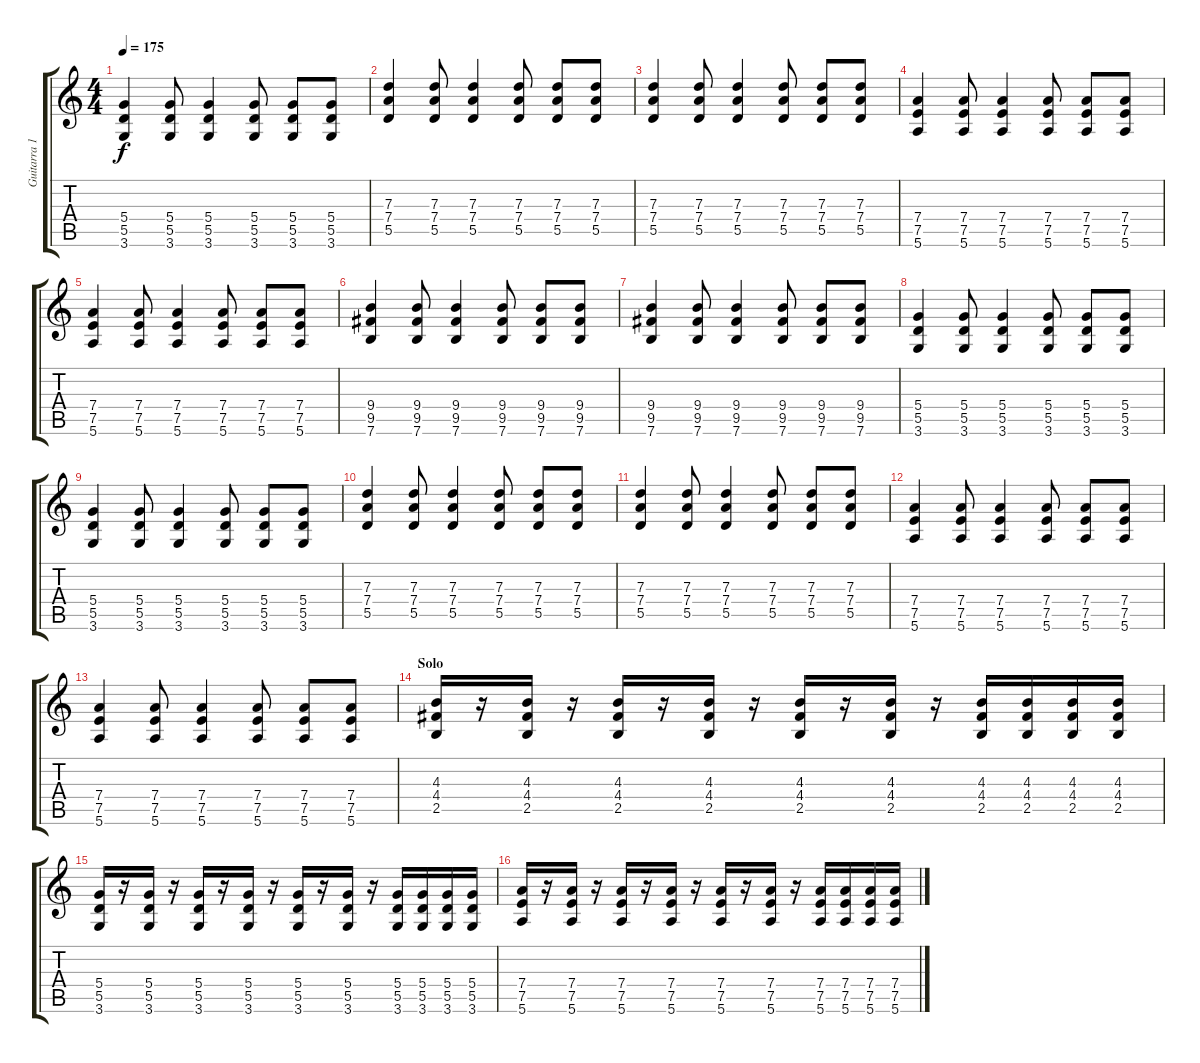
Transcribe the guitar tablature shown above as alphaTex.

\track ("Guitarra 1 - Mathias" "Guitarra 1") {instrument distortionguitar}
\staff {score tabs}
\tuning (E4 B3 G3 D3 A2 E2) {hide}
\ts (4 4)
\tempo 175
\clef g2
\ks c
(5.4 5.5 3.6).4{dy f} (5.4 5.5 3.6).8 (5.4 5.5 3.6).4 (5.4 5.5 3.6).8 (5.4 5.5 3.6).8 (5.4 5.5 3.6).8 |
(7.3 7.4 5.5).4 (7.3 7.4 5.5).8 (7.3 7.4 5.5).4 (7.3 7.4 5.5).8 (7.3 7.4 5.5).8 (7.3 7.4 5.5).8 |
(7.3 7.4 5.5).4 (7.3 7.4 5.5).8 (7.3 7.4 5.5).4 (7.3 7.4 5.5).8 (7.3 7.4 5.5).8 (7.3 7.4 5.5).8 |
(7.4 7.5 5.6).4 (7.4 7.5 5.6).8 (7.4 7.5 5.6).4 (7.4 7.5 5.6).8 (7.4 7.5 5.6).8 (7.4 7.5 5.6).8 |
(7.4 7.5 5.6).4 (7.4 7.5 5.6).8 (7.4 7.5 5.6).4 (7.4 7.5 5.6).8 (7.4 7.5 5.6).8 (7.4 7.5 5.6).8 |
(9.4 9.5 7.6).4 (9.4 9.5 7.6).8 (9.4 9.5 7.6).4 (9.4 9.5 7.6).8 (9.4 9.5 7.6).8 (9.4 9.5 7.6).8 |
(9.4 9.5 7.6).4 (9.4 9.5 7.6).8 (9.4 9.5 7.6).4 (9.4 9.5 7.6).8 (9.4 9.5 7.6).8 (9.4 9.5 7.6).8 |
(5.4 5.5 3.6).4 (5.4 5.5 3.6).8 (5.4 5.5 3.6).4 (5.4 5.5 3.6).8 (5.4 5.5 3.6).8 (5.4 5.5 3.6).8 |
(5.4 5.5 3.6).4 (5.4 5.5 3.6).8 (5.4 5.5 3.6).4 (5.4 5.5 3.6).8 (5.4 5.5 3.6).8 (5.4 5.5 3.6).8 |
(7.3 7.4 5.5).4 (7.3 7.4 5.5).8 (7.3 7.4 5.5).4 (7.3 7.4 5.5).8 (7.3 7.4 5.5).8 (7.3 7.4 5.5).8 |
(7.3 7.4 5.5).4 (7.3 7.4 5.5).8 (7.3 7.4 5.5).4 (7.3 7.4 5.5).8 (7.3 7.4 5.5).8 (7.3 7.4 5.5).8 |
(7.4 7.5 5.6).4 (7.4 7.5 5.6).8 (7.4 7.5 5.6).4 (7.4 7.5 5.6).8 (7.4 7.5 5.6).8 (7.4 7.5 5.6).8 |
(7.4 7.5 5.6).4 (7.4 7.5 5.6).8 (7.4 7.5 5.6).4 (7.4 7.5 5.6).8 (7.4 7.5 5.6).8 (7.4 7.5 5.6).8 |
\section ("" "Solo")
(4.3 4.4 2.5).16 r.16 (4.3 4.4 2.5).16 r.16 (4.3 4.4 2.5).16 r.16 (4.3 4.4 2.5).16 r.16 (4.3 4.4 2.5).16 r.16 (4.3 4.4 2.5).16 r.16 (4.3 4.4 2.5).16 (4.3 4.4 2.5).16 (4.3 4.4 2.5).16 (4.3 4.4 2.5).16 |
(5.4 5.5 3.6).16 r.16 (5.4 5.5 3.6).16 r.16 (5.4 5.5 3.6).16 r.16 (5.4 5.5 3.6).16 r.16 (5.4 5.5 3.6).16 r.16 (5.4 5.5 3.6).16 r.16 (5.4 5.5 3.6).16 (5.4 5.5 3.6).16 (5.4 5.5 3.6).16 (5.4 5.5 3.6).16 |
(7.4 7.5 5.6).16 r.16 (7.4 7.5 5.6).16 r.16 (7.4 7.5 5.6).16 r.16 (7.4 7.5 5.6).16 r.16 (7.4 7.5 5.6).16 r.16 (7.4 7.5 5.6).16 r.16 (7.4 7.5 5.6).16 (7.4 7.5 5.6).16 (7.4 7.5 5.6).16 (7.4 7.5 5.6).16
